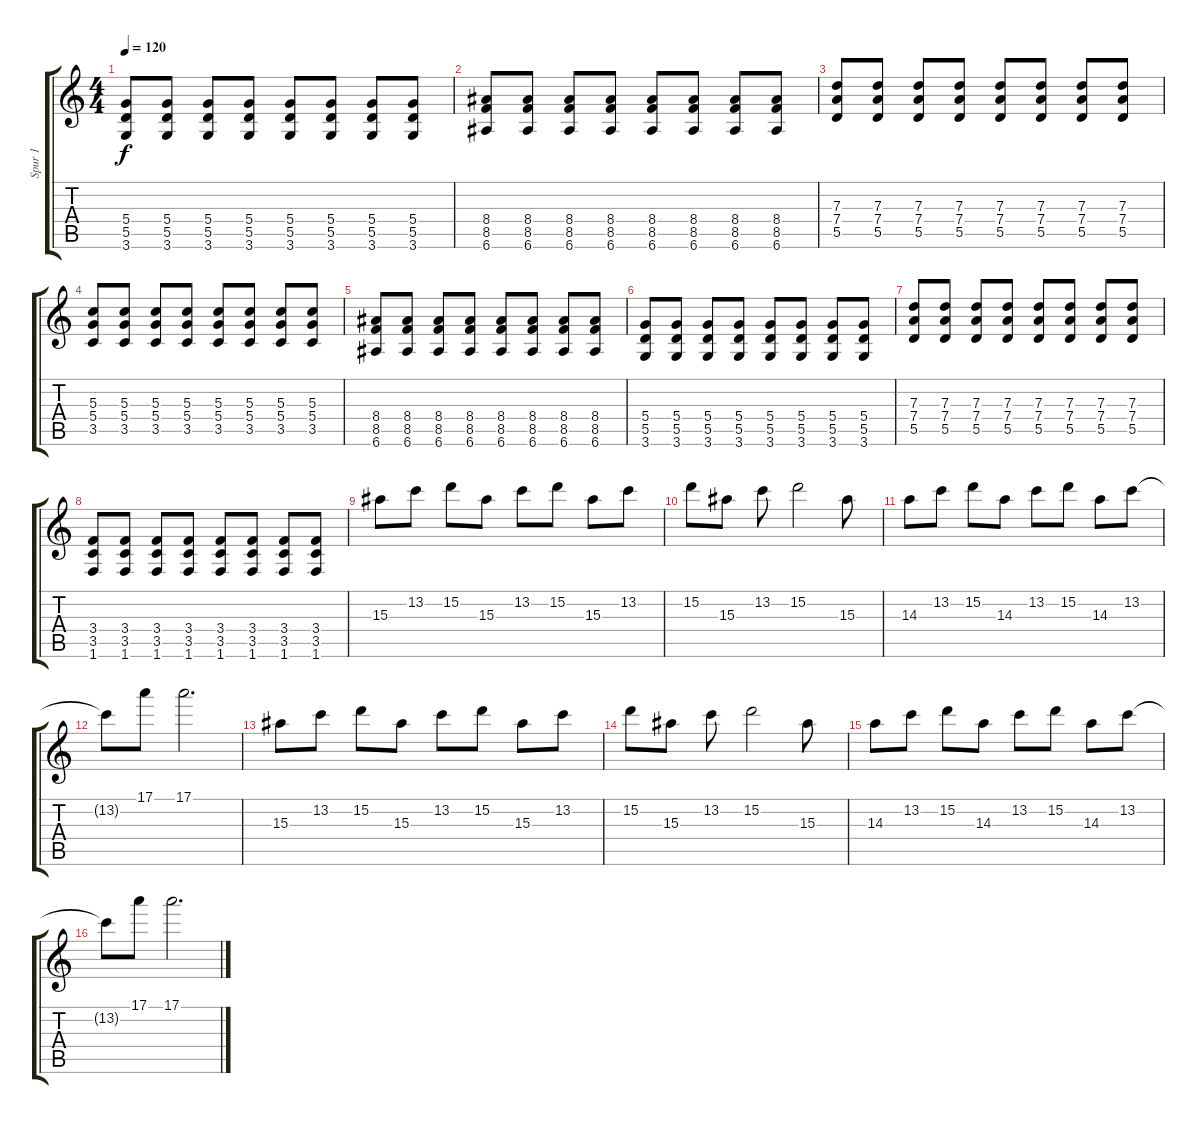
\track ("Spur 1" "Spur 1") {instrument electricguitarclean}
\staff {score tabs}
\tuning (E4 B3 G3 D3 A2 E2) {hide}
\ts (4 4)
\tempo 120
\clef g2
\ks c
(5.4 5.5 3.6).8{dy f} (5.4 5.5 3.6).8 (5.4 5.5 3.6).8 (5.4 5.5 3.6).8 (5.4 5.5 3.6).8 (5.4 5.5 3.6).8 (5.4 5.5 3.6).8 (5.4 5.5 3.6).8 |
(8.4 8.5 6.6).8 (8.4 8.5 6.6).8 (8.4 8.5 6.6).8 (8.4 8.5 6.6).8 (8.4 8.5 6.6).8 (8.4 8.5 6.6).8 (8.4 8.5 6.6).8 (8.4 8.5 6.6).8 |
(7.3 7.4 5.5).8 (7.3 7.4 5.5).8 (7.3 7.4 5.5).8 (7.3 7.4 5.5).8 (7.3 7.4 5.5).8 (7.3 7.4 5.5).8 (7.3 7.4 5.5).8 (7.3 7.4 5.5).8 |
(5.3 5.4 3.5).8 (5.3 5.4 3.5).8 (5.3 5.4 3.5).8 (5.3 5.4 3.5).8 (5.3 5.4 3.5).8 (5.3 5.4 3.5).8 (5.3 5.4 3.5).8 (5.3 5.4 3.5).8 |
(8.4 8.5 6.6).8 (8.4 8.5 6.6).8 (8.4 8.5 6.6).8 (8.4 8.5 6.6).8 (8.4 8.5 6.6).8 (8.4 8.5 6.6).8 (8.4 8.5 6.6).8 (8.4 8.5 6.6).8 |
(5.4 5.5 3.6).8 (5.4 5.5 3.6).8 (5.4 5.5 3.6).8 (5.4 5.5 3.6).8 (5.4 5.5 3.6).8 (5.4 5.5 3.6).8 (5.4 5.5 3.6).8 (5.4 5.5 3.6).8 |
(7.3 7.4 5.5).8 (7.3 7.4 5.5).8 (7.3 7.4 5.5).8 (7.3 7.4 5.5).8 (7.3 7.4 5.5).8 (7.3 7.4 5.5).8 (7.3 7.4 5.5).8 (7.3 7.4 5.5).8 |
(3.4 3.5 1.6).8 (3.4 3.5 1.6).8 (3.4 3.5 1.6).8 (3.4 3.5 1.6).8 (3.4 3.5 1.6).8 (3.4 3.5 1.6).8 (3.4 3.5 1.6).8 (3.4 3.5 1.6).8 |
15.3.8 13.2.8 15.2.8 15.3.8 13.2.8 15.2.8 15.3.8 13.2.8 |
15.2.8 15.3.8 13.2.8 15.2.2 15.3.8 |
14.3.8 13.2.8 15.2.8 14.3.8 13.2.8 15.2.8 14.3.8 13.2.8 |
13.2{t}.8 17.1.8 17.1.2{d} |
15.3.8 13.2.8 15.2.8 15.3.8 13.2.8 15.2.8 15.3.8 13.2.8 |
15.2.8 15.3.8 13.2.8 15.2.2 15.3.8 |
14.3.8 13.2.8 15.2.8 14.3.8 13.2.8 15.2.8 14.3.8 13.2.8 |
13.2{t}.8 17.1.8 17.1.2{d}
